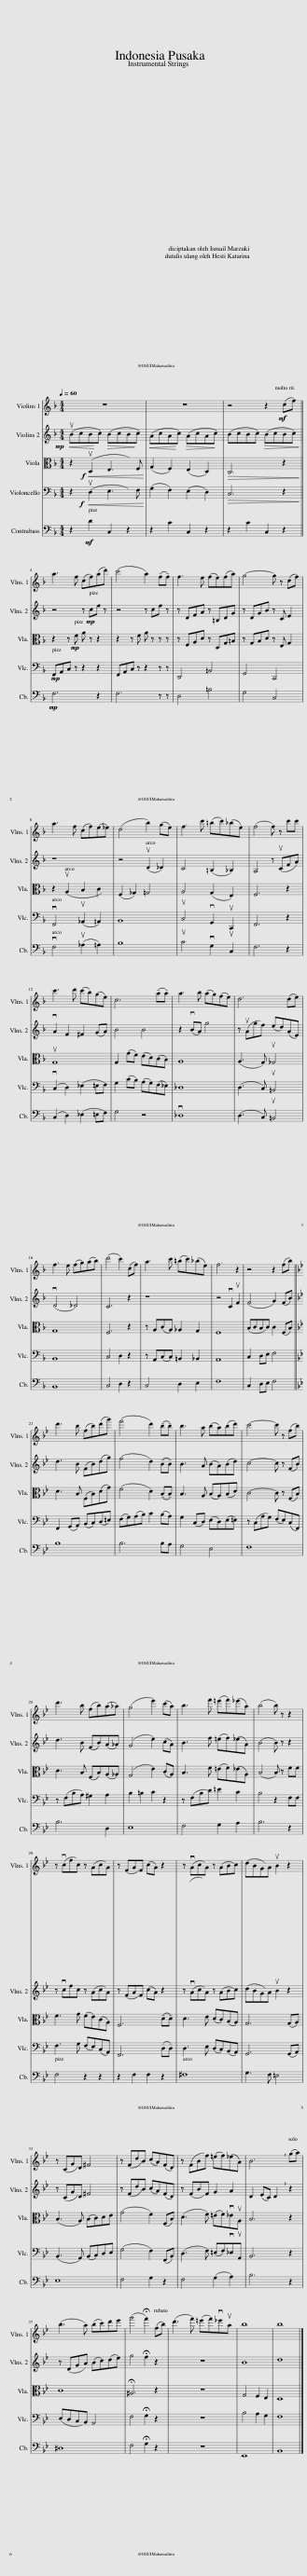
X:1
%%score 1 2 3 4 5
L:1/8
Q:1/4=60
M:4/4
I:linebreak $
K:F
V:1 treble
V:2 treble
V:3 alto
V:4 bass
V:5 bass
V:1
 z8 | z8 | z4 z2!mf! (cf) ||$ a3 f (cf)(ad') | (c'4 a2) (!tenuto!f!tenuto!f) | %5
 f3 e (fe)(fa) | g4- g z (cf) |$ a3 f (cf)(e_e) | (d4 b2) (ge) | f3 c' (=bc')(_be) | %10
 (f4 f) z c'c' |$ c'3 d' (c'b)(ge) | c6 (!tenuto!a!tenuto!a) | a3 b (ag)(fe) | d6 (de) |$ %15
 f3 e (fg)(ab) | (d'4 c'2) (cf) | a3 c' (=bc')(_be) | f6 z2 | z4 z2 (fb) ||$ %20
[K:Bb] d'3 b (fb)(d'g') | (f'4 d'2) (!tenuto!b!tenuto!b) | b3 a (ba)(bd') | c'4- c' z (fb) |$ d'3 b (fb)(a_a) | %25
 (g4 e'2) (c'a) | b3 f' (=e'f')(_e'a) | (b4 b) z z2 |$ z (vcf)c z (Ac)A | z (FA)F (cA) z2 | %30
 z (vAc)A z (AB)c | (dB)GA uB2 z2 |$ z (CG)D ^F4 | z (Fd)B (cA)(FD) | z (FB)f (=ef)(_eA) | %35
 !breath!B6 (ga) |$ (b3 a) (bc')d'e' | (g'4 !fermata!f'2) (fb) | (d'3 f') (=e'f')v_e'ua | b8 | %40
 b8 |] %41
V:2
!mp!!<(! (uBcBc)!>(! (BcBc)!<)!!>)! |!<(! (AcAc)!>(! (AcAc)!<)!!>)! | (BcBc)!>(! (BcBc)!>)! ||$ z4 z!mp! cf z | z4 z cf z | %5
 z DFA z =B,DG | z DGB z C E2 |$ z8 | z4 (uD2 _D2) | C4 (=B,2 _B,2) | %10
 A,4 z (uCF)A |$ vA2 F2 ^F2 (GA) | B4 B4 | z2 (vBA) g4 | z (uAg)f (ed)(AE) |$ %15
 (vD4 _D4) | C6 z2 | z8 | z4 vC2 uF2 | (F4 G2) (FB) ||$ %20
[K:Bb] d3 B (FB)(dg) | (f4 d2) (!tenuto!B!tenuto!B) | B3 A (BA)(Bd) | c4- c z (FB) |$ d3 B (FB)(A_A) | %25
 (G4 e2) (cA) | B3 f (=ef)(_eA) | (B4 B) z z2 |$ z (vcf)c z (Ac)A | z (FA)F (cA) z2 | %30
 z (vAc)A z (AB)c | (dB)GA uB2 z2 |$ z (CG)D ^F4 | z (Fd)B (cA)(FD) | z (FB)F G2 A2 | %35
 D2 (EC) !breath!D2 z2 |$ z (DG)A (Bc)(de) | g4 !fermata!f2 z2 | z8 | B8 | %40
 d8 |] %41
V:3
 z2!f!!<(! (uD,2 E,3) F,!<)! | (G,2 F,2) (E,2 D,2) |!>(! C,6 z2!>)! ||$ z2 z!mp! F A z z2 | z2 z F A z z z | %5
 z F,A,D z D,G,=B, | z G,B,D z E, G,2 |$ z2 (uA,2 B,2) C2 | (F,2 _G,2) =G,4 | A,4 (G,2 E,2) | %10
 F,6 z2 |$ uG,8 | G,2 (GF) (ED)(CB,) | A,8 | (A,3 G,) u_G,4 |$ %15
 G,8 | F,6 z2 | z A,(CA,) _A,2 G,2 | F,8 | (B,C)B,C C2 (F,B,) ||$ %20
[K:Bb] D3 B, (F,B,)(DG) | (F4 D2) (!tenuto!B,!tenuto!B,) | B,3 A, (B,A,)(B,D) | C4- C z (F,B,) |$ D3 B, (F,B,)(A,_A,) | %25
 (G,4 E2) (CA,) | B,3 F (=EF)(_EA,) | (B,4 B,) z FF |$ F3 G (FE)(CA,) | F,6 (!tenuto!D!tenuto!D) | %30
 D3 E (DC)(B,A,) | G,6 (G,A,) |$ (B,3 A,) (B,C)DE | (G4 F2) (F,B,) | (D3 F) (=EF)v_EuA, | %35
 B,6 z2 |$ C8 | !fermata!^A,6 z2 | z8 | G,4 F,2 E,2 | %40
 D,8 |] %41
V:4
 z2!f!!<(! (uD,2 E,3) F,!<)! | (G,2 F,2) (E,2 D,2) |!>(! C,6 z2!>)! ||$!mp! F,,A,,C, z z2 z2 | F,,A,,C, z z2 z z | %5
 D,,4 =B,,4 | G,,4 C,,4 |$ vF,,4 (u_A,,2 =A,,2) | B,,8 | uC,4 vG,,2 uC,,2 | %10
 F,,6 z2 |$ (vC,2 D,2) (_E,2 =E,)F, | G,2 (CB,) (A,G,)(F,_E,) | _D,8 | (D,3 C,) u=B,,4 |$ %15
 B,,8 | C,4 D,2 z2 | z A,,(C,C,) =B,,2 _B,,2 | A,,8 | C,2 D,E, F,4 ||$ %20
[K:Bb] F,,2 (G,,A,,) (B,,C,)(D,=E,) | (F,G,)(A,B,) C2 (B,A,) | G,2 (C,D,) (E,D,)(E,=E,) | z (C,A,)G, (F,E,)(C,F,,) |$ z (F,B,)A, ^G,2 A,2 | %25
 B,2 =B,2 C2 z2 | z (F,B,)D =E2 C2 | B,4 z2 F,F, |$ F,3 G, (F,E,)(C,A,,) | F,,6 (!tenuto!D,!tenuto!D,) | %30
 D,3 E, (D,C,)(B,,A,,) | G,,6 (G,,A,,) |$ (B,,3 A,,) (B,,C,)D,E, | (G,4 F,2) (F,,B,,) | (D,3 F,) (=E,F,)v_E,uA,, | %35
 B,,6 z2 |$ (E,D,)C,B,, A,,4 | F,4 !fermata!G,2 z2 | z8 | B,4 A,2 G,2 | %40
 F,8 |] %41
V:5
 z2!mf! D2 C,2 z2 | z2 C2 C,2 z2 | z2 C2 C,2 z2 ||$!mp! F,6 z2 | F,6 z z | %5
 D,4 =B,4 | G,4 C,4 |$ vF,4 (u_A,2 =A,2) | B,8 | uC4 vG,2 uC,2 | %10
 F,6 z2 |$ (C,2 D,2) (_E,2 =E,)F, | G,4 z4 | v_D,8 | (D,3 C,) u=B,,4 |$ %15
 B,,8 | C,4 D,2 z2 | C,4 D,2 E,2 | F,8 | C,2 D,E, F,4 ||$ %20
[K:Bb] B,8 | B,6 B,A, | G,4 E,4 | F,8 |$ B,6 D,2 | %25
 E,8 | F,4 G,2 A,2 | B,6 z2 |$ F,4 z2 z2 | z2 F,2 F,2 z2 | %30
 ^F,8 | G,3 F, =E,4 |$ E,8 | F,4 G,2 z2 | F,4 (G,2 A,2) | %35
 B,6 z2 |$ ^D,8 | F,4 !fermata!G,2 z2 | z8 | E,,8 | %40
 B,,8 |] %41
